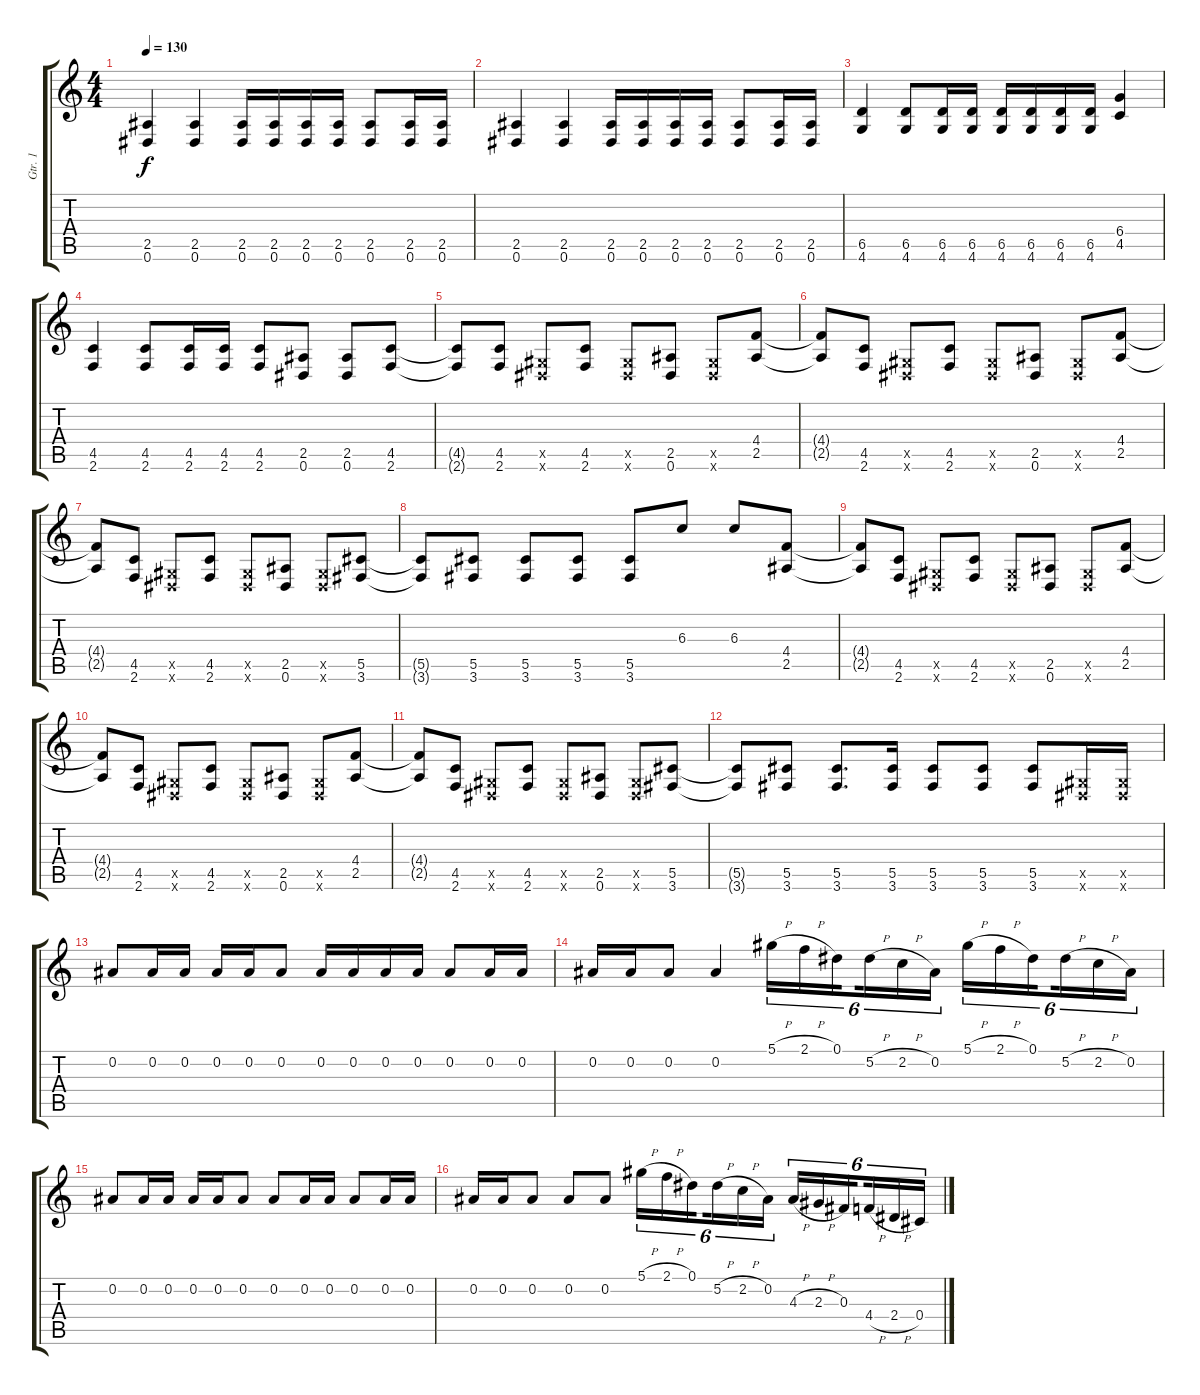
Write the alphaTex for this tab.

\track ("Gtr. 1" "Gtr. 1") {instrument distortionguitar}
\staff {score tabs}
\tuning (Eb4 Bb3 Gb3 Db3 Ab2 Eb2) {hide}
\ts (4 4)
\tempo 130
\clef g2
\ks c
(2.5 0.6).4{dy f} (2.5 0.6).4 (2.5 0.6).16 (2.5 0.6).16 (2.5 0.6).16 (2.5 0.6).16 (2.5 0.6).8 (2.5 0.6).16 (2.5 0.6).16 |
(2.5 0.6).4 (2.5 0.6).4 (2.5 0.6).16 (2.5 0.6).16 (2.5 0.6).16 (2.5 0.6).16 (2.5 0.6).8 (2.5 0.6).16 (2.5 0.6).16 |
(6.5 4.6).4 (6.5 4.6).8 (6.5 4.6).16 (6.5 4.6).16 (6.5 4.6).16 (6.5 4.6).16 (6.5 4.6).16 (6.5 4.6).16 (6.4 4.5).4 |
(4.5 2.6).4 (4.5 2.6).8 (4.5 2.6).16 (4.5 2.6).16 (4.5 2.6).8 (2.5 0.6).8 (2.5 0.6).8 (4.5 2.6).8 |
(4.5{t} 2.6{t}).8 (4.5 2.6).8 (0.5{x} 0.6{x}).8 (4.5 2.6).8 (0.5{x} 0.6{x}).8 (2.5 0.6).8 (0.5{x} 0.6{x}).8 (4.4 2.5).8 |
(4.4{t} 2.5{t}).8 (4.5 2.6).8 (0.5{x} 0.6{x}).8 (4.5 2.6).8 (0.5{x} 0.6{x}).8 (2.5 0.6).8 (0.5{x} 0.6{x}).8 (4.4 2.5).8 |
(4.4{t} 2.5{t}).8 (4.5 2.6).8 (0.5{x} 0.6{x}).8 (4.5 2.6).8 (0.5{x} 0.6{x}).8 (2.5 0.6).8 (0.5{x} 0.6{x}).8 (5.5 3.6).8 |
(5.5{t} 3.6{t}).8 (5.5 3.6).8 (5.5 3.6).8 (5.5 3.6).8 (5.5 3.6).8 6.3.8 6.3.8 (4.4 2.5).8 |
(4.4{t} 2.5{t}).8 (4.5 2.6).8 (0.5{x} 0.6{x}).8 (4.5 2.6).8 (0.5{x} 0.6{x}).8 (2.5 0.6).8 (0.5{x} 0.6{x}).8 (4.4 2.5).8 |
(4.4{t} 2.5{t}).8 (4.5 2.6).8 (0.5{x} 0.6{x}).8 (4.5 2.6).8 (0.5{x} 0.6{x}).8 (2.5 0.6).8 (0.5{x} 0.6{x}).8 (4.4 2.5).8 |
(4.4{t} 2.5{t}).8 (4.5 2.6).8 (0.5{x} 0.6{x}).8 (4.5 2.6).8 (0.5{x} 0.6{x}).8 (2.5 0.6).8 (0.5{x} 0.6{x}).8 (5.5 3.6).8 |
(5.5{t} 3.6{t}).8 (5.5 3.6).8 (5.5 3.6).8{d} (5.5 3.6).16 (5.5 3.6).8 (5.5 3.6).8 (5.5 3.6).8 (0.5{x} 0.6{x}).16 (0.5{x} 0.6{x}).16 |
0.2.8 0.2.16 0.2.16 0.2.16 0.2.16 0.2.8 0.2.16 0.2.16 0.2.16 0.2.16 0.2.8 0.2.16 0.2.16 |
0.2.16 0.2.16 0.2.8 0.2.4 5.1{h}.16{tu (6 4)} 2.1{h}.16{tu (6 4)} 0.1.16{tu (6 4) beam splitsecondary} 5.2{h}.16{tu (6 4)} 2.2{h}.16{tu (6 4)} 0.2.16{tu (6 4)} 5.1{h}.16{tu (6 4)} 2.1{h}.16{tu (6 4)} 0.1.16{tu (6 4) beam splitsecondary} 5.2{h}.16{tu (6 4)} 2.2{h}.16{tu (6 4)} 0.2.16{tu (6 4)} |
0.2.8 0.2.16 0.2.16 0.2.16 0.2.16 0.2.8 0.2.8 0.2.16 0.2.16 0.2.8 0.2.16 0.2.16 |
0.2.16 0.2.16 0.2.8 0.2.8 0.2.8 5.1{h}.16{tu (6 4)} 2.1{h}.16{tu (6 4)} 0.1.16{tu (6 4) beam splitsecondary} 5.2{h}.16{tu (6 4)} 2.2{h}.16{tu (6 4)} 0.2.16{tu (6 4)} 4.3{h}.16{tu (6 4)} 2.3{h}.16{tu (6 4)} 0.3.16{tu (6 4) beam splitsecondary} 4.4{h}.16{tu (6 4)} 2.4{h}.16{tu (6 4)} 0.4.16{tu (6 4)}
